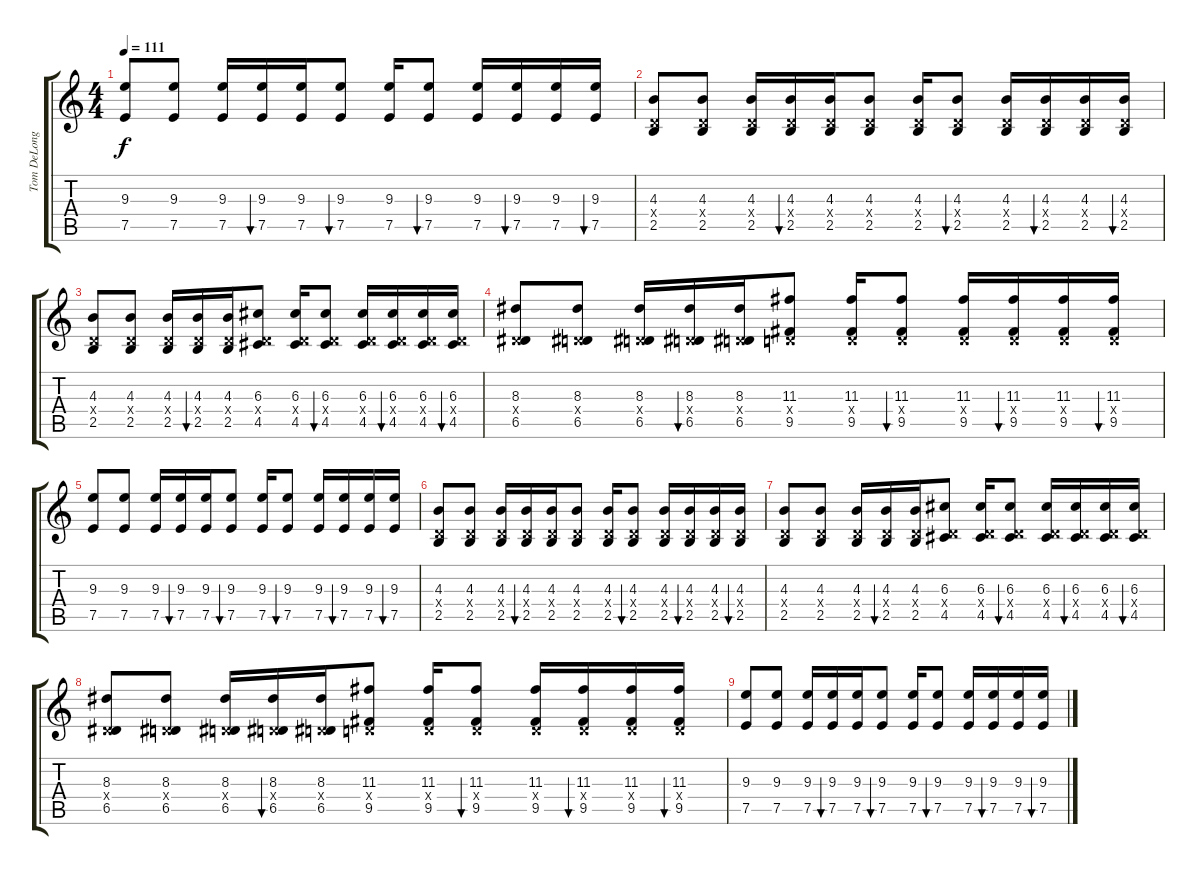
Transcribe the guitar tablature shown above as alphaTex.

\track ("Tom DeLonge - Acoustic Guitar 2" "Tom DeLong") {instrument acousticguitarsteel}
\staff {score tabs}
\tuning (E4 B3 G3 D3 A2 E2) {hide}
\ts (4 4)
\tempo 111
\clef g2
\ks c
(9.3 7.5).8{dy f} (9.3 7.5).8 (9.3 7.5).16 (9.3 7.5).16{bu 60} (9.3 7.5).16 (9.3 7.5).8{bu 60} (9.3 7.5).16 (9.3 7.5).8{bu 60} (9.3 7.5).16 (9.3 7.5).16{bu 60} (9.3 7.5).16 (9.3 7.5).16{bu 60} |
(4.3 0.4{x} 2.5).8 (4.3 0.4{x} 2.5).8 (4.3 0.4{x} 2.5).16 (4.3 0.4{x} 2.5).16{bu 60} (4.3 0.4{x} 2.5).16 (4.3 0.4{x} 2.5).8 (4.3 0.4{x} 2.5).16 (4.3 0.4{x} 2.5).8{bu 60} (4.3 0.4{x} 2.5).16 (4.3 0.4{x} 2.5).16{bu 60} (4.3 0.4{x} 2.5).16 (4.3 0.4{x} 2.5).16{bu 60} |
(4.3 0.4{x} 2.5).8{volume 7} (4.3 0.4{x} 2.5).8 (4.3 0.4{x} 2.5).16 (4.3 0.4{x} 2.5).16{bu 60} (4.3 0.4{x} 2.5).16 (6.3 0.4{x} 4.5).8 (6.3 0.4{x} 4.5).16 (6.3 0.4{x} 4.5).8{bu 60} (6.3 0.4{x} 4.5).16 (6.3 0.4{x} 4.5).16{bu 60} (6.3 0.4{x} 4.5).16 (6.3 0.4{x} 4.5).16{bu 60} |
(8.3 0.4{x} 6.5).8 (8.3 0.4{x} 6.5).8 (8.3 0.4{x} 6.5).16 (8.3 0.4{x} 6.5).16{bu 60} (8.3 0.4{x} 6.5).16 (11.3 0.4{x} 9.5).8 (11.3 0.4{x} 9.5).16 (11.3 0.4{x} 9.5).8{bu 60} (11.3 0.4{x} 9.5).16 (11.3 0.4{x} 9.5).16{bu 60} (11.3 0.4{x} 9.5).16 (11.3 0.4{x} 9.5).16{bu 60} |
(9.3 7.5).8{volume 5} (9.3 7.5).8 (9.3 7.5).16 (9.3 7.5).16{bu 60} (9.3 7.5).16 (9.3 7.5).8{bu 60} (9.3 7.5).16 (9.3 7.5).8{bu 60} (9.3 7.5).16 (9.3 7.5).16{bu 60} (9.3 7.5).16 (9.3 7.5).16{bu 60} |
(4.3 0.4{x} 2.5).8 (4.3 0.4{x} 2.5).8 (4.3 0.4{x} 2.5).16 (4.3 0.4{x} 2.5).16{bu 60} (4.3 0.4{x} 2.5).16 (4.3 0.4{x} 2.5).8 (4.3 0.4{x} 2.5).16 (4.3 0.4{x} 2.5).8{bu 60} (4.3 0.4{x} 2.5).16 (4.3 0.4{x} 2.5).16{bu 60} (4.3 0.4{x} 2.5).16 (4.3 0.4{x} 2.5).16{bu 60} |
(4.3 0.4{x} 2.5).8{volume 0} (4.3 0.4{x} 2.5).8 (4.3 0.4{x} 2.5).16 (4.3 0.4{x} 2.5).16{bu 60} (4.3 0.4{x} 2.5).16 (6.3 0.4{x} 4.5).8 (6.3 0.4{x} 4.5).16 (6.3 0.4{x} 4.5).8{bu 60} (6.3 0.4{x} 4.5).16 (6.3 0.4{x} 4.5).16{bu 60} (6.3 0.4{x} 4.5).16 (6.3 0.4{x} 4.5).16{bu 60} |
(8.3 0.4{x} 6.5).8 (8.3 0.4{x} 6.5).8 (8.3 0.4{x} 6.5).16 (8.3 0.4{x} 6.5).16{bu 60} (8.3 0.4{x} 6.5).16 (11.3 0.4{x} 9.5).8 (11.3 0.4{x} 9.5).16 (11.3 0.4{x} 9.5).8{bu 60} (11.3 0.4{x} 9.5).16 (11.3 0.4{x} 9.5).16{bu 60} (11.3 0.4{x} 9.5).16 (11.3 0.4{x} 9.5).16{bu 60} |
(9.3 7.5).8 (9.3 7.5).8 (9.3 7.5).16 (9.3 7.5).16{bu 60} (9.3 7.5).16 (9.3 7.5).8{bu 60} (9.3 7.5).16 (9.3 7.5).8{bu 60} (9.3 7.5).16 (9.3 7.5).16{bu 60} (9.3 7.5).16 (9.3 7.5).16{bu 60}
